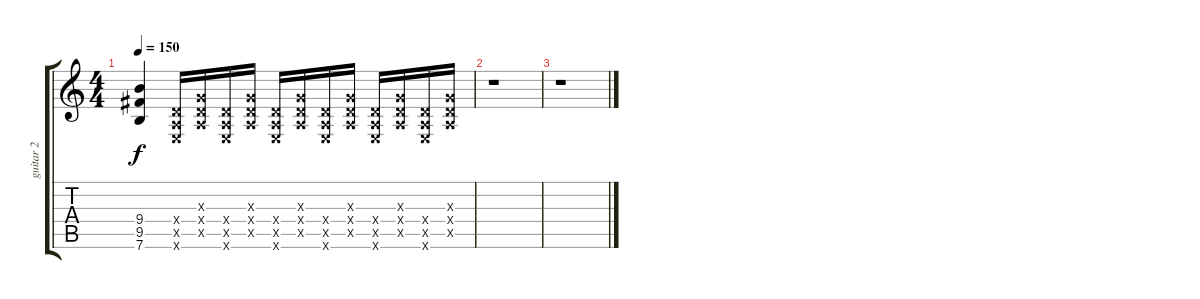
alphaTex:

\track ("guitar 2" "guitar 2") {instrument overdrivenguitar}
\staff {score tabs}
\tuning (E4 B3 G3 D3 A2 E2) {hide}
\ts (4 4)
\tempo 150
\clef g2
\ks c
(9.4 9.5 7.6).4{dy f} (0.4{x} 0.5{x} 0.6{x}).16 (0.3{x} 0.4{x} 0.5{x}).16 (0.4{x} 0.5{x} 0.6{x}).16 (0.3{x} 0.4{x} 0.5{x}).16 (0.4{x} 0.5{x} 0.6{x}).16 (0.3{x} 0.4{x} 0.5{x}).16 (0.4{x} 0.5{x} 0.6{x}).16 (0.3{x} 0.4{x} 0.5{x}).16 (0.4{x} 0.5{x} 0.6{x}).16 (0.3{x} 0.4{x} 0.5{x}).16 (0.4{x} 0.5{x} 0.6{x}).16 (0.3{x} 0.4{x} 0.5{x}).16 |
r.1 |
r.1
